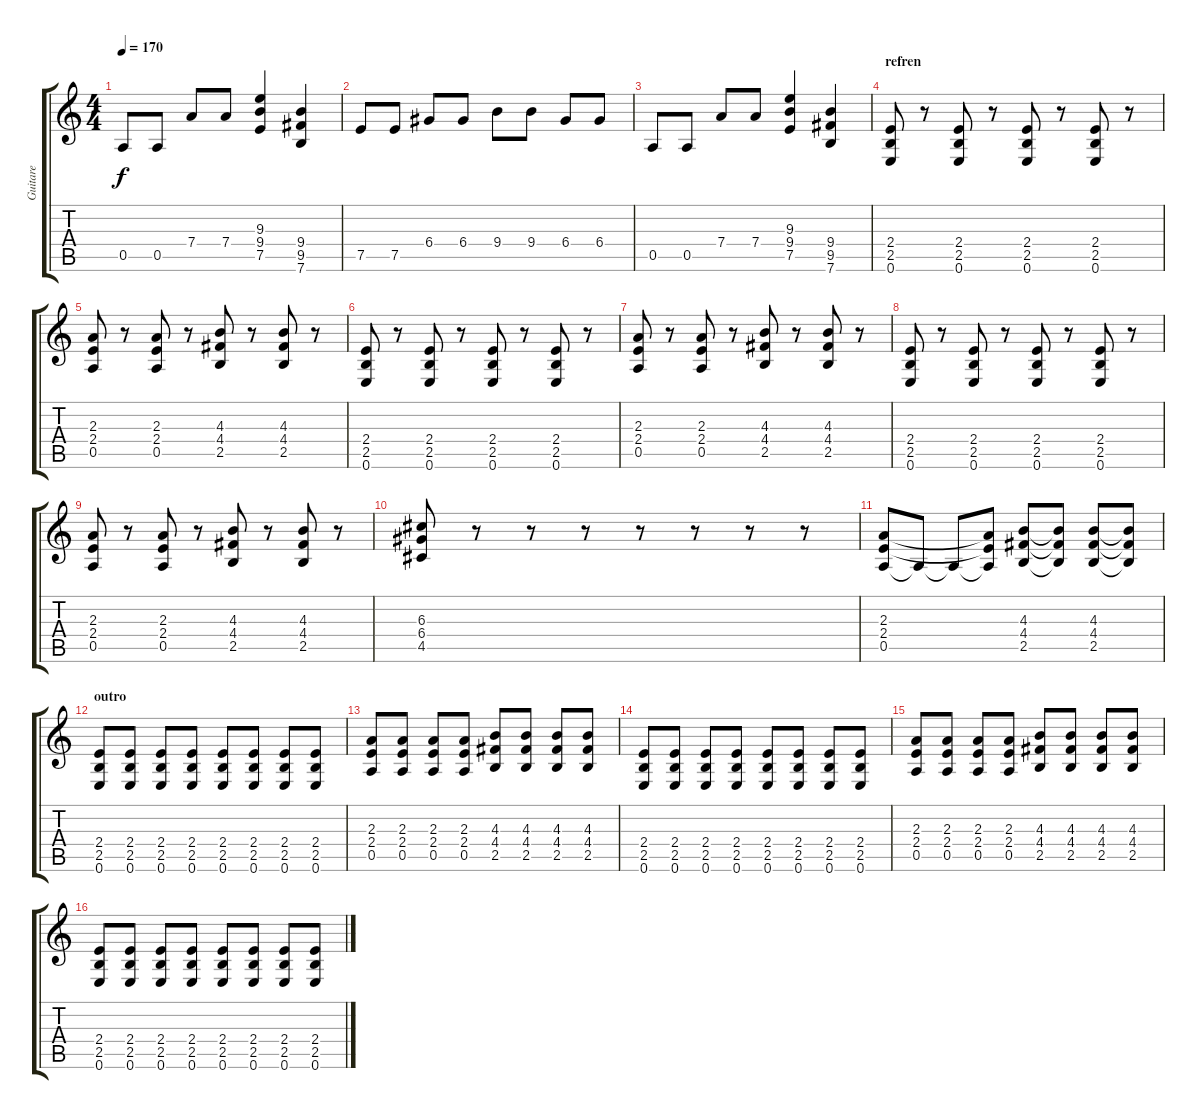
\track ("Guitare" "Guitare") {instrument distortionguitar}
\staff {score tabs}
\tuning (E4 B3 G3 D3 A2 E2) {hide}
\ts (4 4)
\tempo 170
\clef g2
\ks c
0.5.8{dy f} 0.5.8 7.4.8 7.4.8 (9.3 9.4 7.5).4 (9.4 9.5 7.6).4 |
7.5.8 7.5.8 6.4.8 6.4.8 9.4.8 9.4.8 6.4.8 6.4.8 |
0.5.8 0.5.8 7.4.8 7.4.8 (9.3 9.4 7.5).4 (9.4 9.5 7.6).4 |
\section ("" "refren")
(2.4 2.5 0.6).8 r.8 (2.4 2.5 0.6).8 r.8 (2.4 2.5 0.6).8 r.8 (2.4 2.5 0.6).8 r.8 |
(2.3 2.4 0.5).8 r.8 (2.3 2.4 0.5).8 r.8 (4.3 4.4 2.5).8 r.8 (4.3 4.4 2.5).8 r.8 |
(2.4 2.5 0.6).8 r.8 (2.4 2.5 0.6).8 r.8 (2.4 2.5 0.6).8 r.8 (2.4 2.5 0.6).8 r.8 |
(2.3 2.4 0.5).8 r.8 (2.3 2.4 0.5).8 r.8 (4.3 4.4 2.5).8 r.8 (4.3 4.4 2.5).8 r.8 |
(2.4 2.5 0.6).8 r.8 (2.4 2.5 0.6).8 r.8 (2.4 2.5 0.6).8 r.8 (2.4 2.5 0.6).8 r.8 |
(2.3 2.4 0.5).8 r.8 (2.3 2.4 0.5).8 r.8 (4.3 4.4 2.5).8 r.8 (4.3 4.4 2.5).8 r.8 |
(6.3 6.4 4.5).8 r.8 r.8 r.8 r.8 r.8 r.8 r.8 |
(2.3 2.4 0.5).8 0.5{t}.8 0.5{t}.8 (2.3{t} 2.4{t} 0.5{t}).8 (4.3 4.4 2.5).8 (4.3{t} 4.4{t} 2.5{t}).8 (4.3 4.4 2.5).8 (4.3{t} 4.4{t} 2.5{t}).8 |
\section ("" "outro")
(2.4 2.5 0.6).8 (2.4 2.5 0.6).8 (2.4 2.5 0.6).8 (2.4 2.5 0.6).8 (2.4 2.5 0.6).8 (2.4 2.5 0.6).8 (2.4 2.5 0.6).8 (2.4 2.5 0.6).8 |
(2.3 2.4 0.5).8 (2.3 2.4 0.5).8 (2.3 2.4 0.5).8 (2.3 2.4 0.5).8 (4.3 4.4 2.5).8 (4.3 4.4 2.5).8 (4.3 4.4 2.5).8 (4.3 4.4 2.5).8 |
(2.4 2.5 0.6).8 (2.4 2.5 0.6).8 (2.4 2.5 0.6).8 (2.4 2.5 0.6).8 (2.4 2.5 0.6).8 (2.4 2.5 0.6).8 (2.4 2.5 0.6).8 (2.4 2.5 0.6).8 |
(2.3 2.4 0.5).8 (2.3 2.4 0.5).8 (2.3 2.4 0.5).8 (2.3 2.4 0.5).8 (4.3 4.4 2.5).8 (4.3 4.4 2.5).8 (4.3 4.4 2.5).8 (4.3 4.4 2.5).8 |
(2.4 2.5 0.6).8 (2.4 2.5 0.6).8 (2.4 2.5 0.6).8 (2.4 2.5 0.6).8 (2.4 2.5 0.6).8 (2.4 2.5 0.6).8 (2.4 2.5 0.6).8 (2.4 2.5 0.6).8
